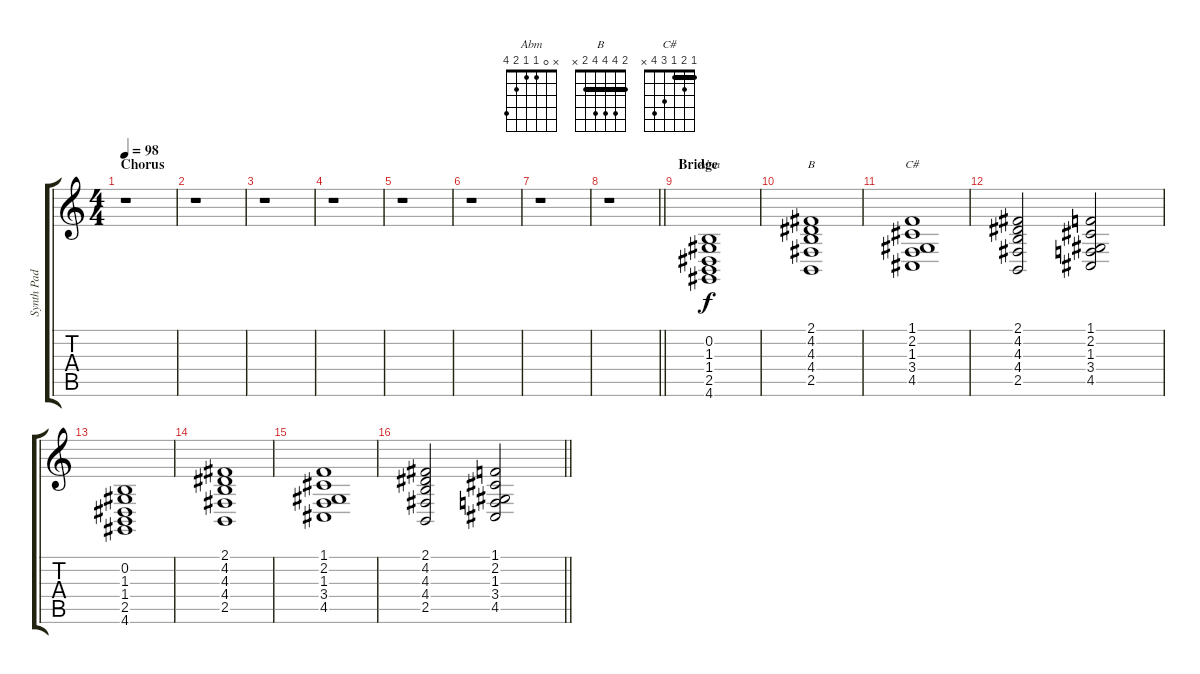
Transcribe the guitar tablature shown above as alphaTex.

\track ("Synth Pad" "Synth Pad") {instrument lead4chiff}
\staff {score tabs}
\tuning (E4 B3 G3 D3 A2 E2) {hide}
\chord ("Abm" x 0 1 1 2 4)
\chord ("B" 2 4 4 4 2 x) {barre 2}
\chord ("C#" 1 2 1 3 4 x) {barre 1}
\ts (4 4)
\section ("" "Chorus")
\tempo 98
\clef g2
\ks c
r.1{dy f} |
r.1 |
r.1 |
r.1 |
r.1 |
r.1 |
r.1 |
\barLineRight lightlight
r.1 |
\section ("" "Bridge")
(0.2 1.3 1.4 2.5 4.6).1{ch "Abm"} |
(2.1 4.2 4.3 4.4 2.5).1{ch "B"} |
(1.1 2.2 1.3 3.4 4.5).1{ch "C#"} |
(2.1 4.2 4.3 4.4 2.5).2 (1.1 2.2 1.3 3.4 4.5).2 |
(0.2 1.3 1.4 2.5 4.6).1 |
(2.1 4.2 4.3 4.4 2.5).1 |
(1.1 2.2 1.3 3.4 4.5).1 |
\barLineRight lightlight
(2.1 4.2 4.3 4.4 2.5).2 (1.1 2.2 1.3 3.4 4.5).2
